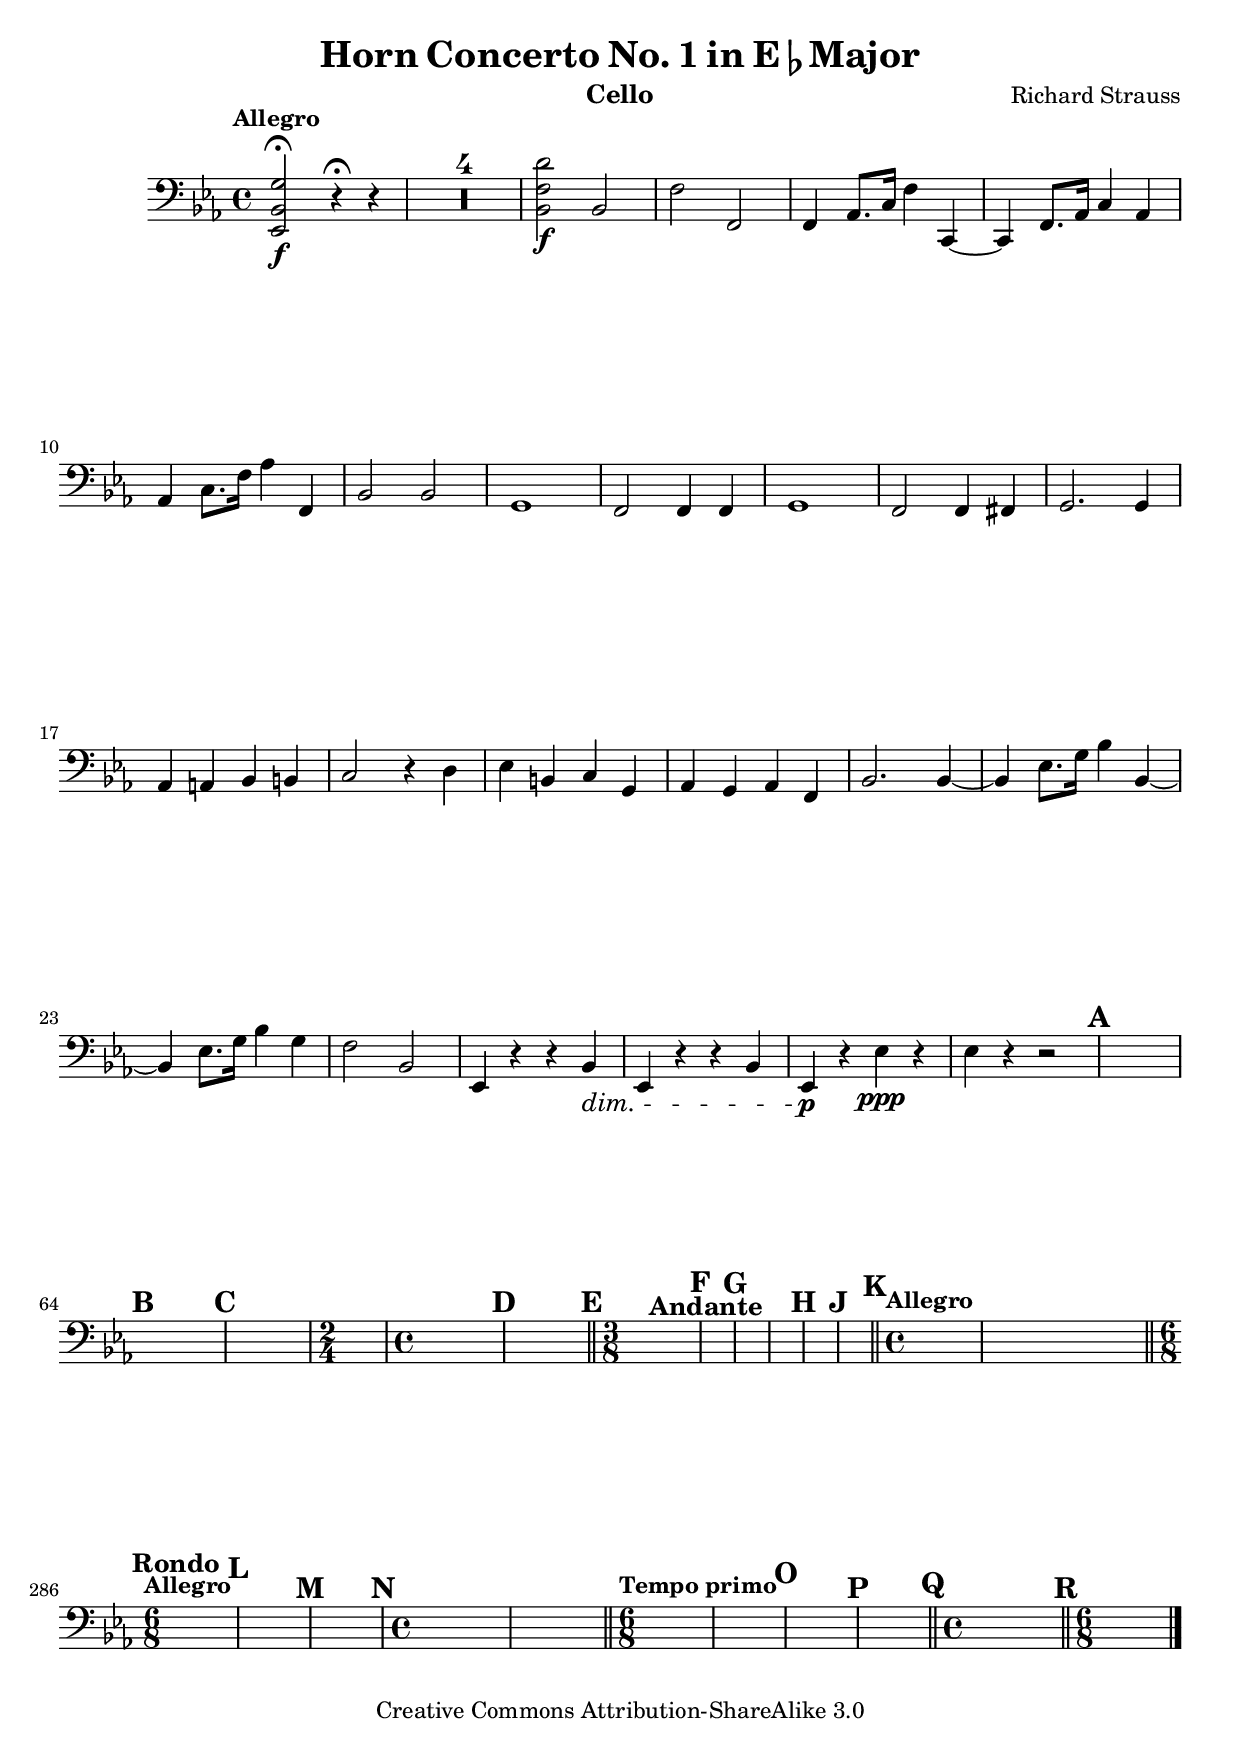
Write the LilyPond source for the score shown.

\version "2.13.22"

\version "2.13.22"

\include "defs.ily"

celloMvtI = \relative c,
{
  \clef bass
  \key ees \major
  <ees bes' g'>2\f\fermata r4\fermata r |
  R1*4 |
  <bes' f' d'>2\f bes |
  f'2 f, |
  f4 aes8. c16 f4 c,4~ |
  c4 f8. aes16 c4 aes |
  aes c8. f16 aes4 f, |
  bes2 bes |
  g1 |
  f2 f4 f |
  g1 |
  f2 f4 fis |
  g2. g4 |
  aes a bes b |
  c2 r4 d4 |
  ees b c g |
  aes g aes f |
  bes2. bes4~ |
  bes ees8. g16 bes4 bes,~ |
  bes ees8. g16 bes4 g |
  f2 bes, |
  \dimTextDim
  ees,4 r r bes'\>
  \dimHairpin
  ees, r r bes' |
  ees,\p r ees'\ppp r |
  ees r r2 |

  %A
}

celloMvtII = \relative c'
{
}

celloMvtIII = \relative c'
{
}

cello = {\celloMvtI \celloMvtII \celloMvtIII}




\paper
{
  ragged-last-bottom = ##f
}

instrument = "Cello"

\include "header.ily"

notes = \cello

\include "part.ily"

